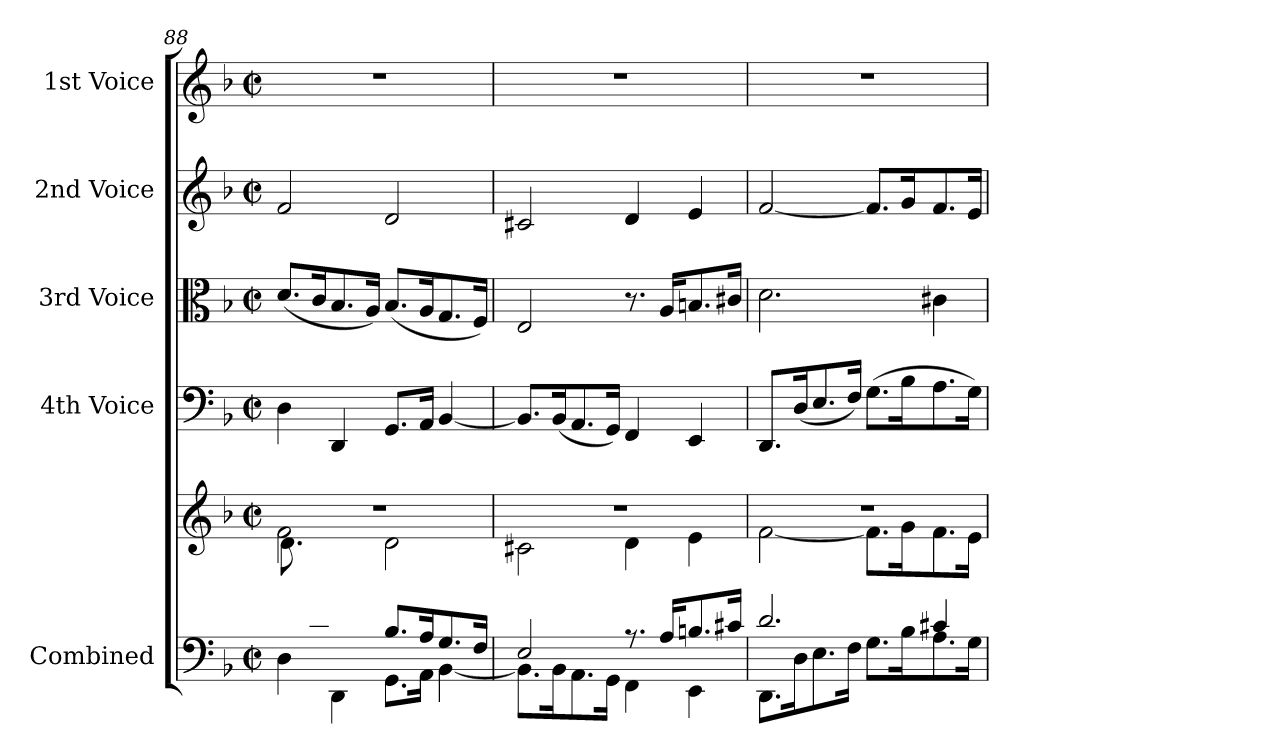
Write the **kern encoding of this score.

**kern	**kern	**kern	**kern	**kern	**kern
*part5	*part5	*part4	*part3	*part2	*part1
*staff6	*staff5	*staff4	*staff3	*staff2	*staff1
*I"Combined	*	*I"4th Voice	*I"3rd Voice	*I"2nd Voice	*I"1st Voice
*clefF4	*clefG2	*clefF4	*clefC3	*clefG2	*clefG2
*k[b-]	*k[b-]	*k[b-]	*k[b-]	*k[b-]	*k[b-]
*M2/2	*M2/2	*M2/2	*M2/2	*M2/2	*M2/2
*met(c|)	*met(c|)	*met(c|)	*met(c|)	*met(c|)	*met(c|)
=88	=88	=88	=88	=88	=88
*^	*^	*	*	*	*
*	*	*	*^	*	*	*	*
8.ryy	4D\	1r	2f\	(8.d\L	4D\	(8.d/L	2f/	1r
16c/K	.	.	.	2ryy	.	16c/K	.	.
8.B-/	4DD\	.	.	.	4DD/	8.B-/	.	.
16A/Jk)	.	.	.	.	.	16A/Jk)	.	.
8.B-/L	8.GG\L	.	2d\	.	8.GG/L	(8.B-/L	2d/	.
16A/K	16AA\Jk	.	.	4ryy	16AA/Jk	16A/K	.	.
8.G/	[4BB-\	.	.	.	[4BB-/	8.G/	.	.
16F/Jk	.	.	.	16ryy	.	16F/Jk)	.	.
*	*	*	*v	*v	*	*	*	*
!!LO:PB:g=z
=89	=89	=89	=89	=89	=89	=89	=89
2E/	8.BB-\L]	1r	2c#X\	8.BB-/L]	2E/	2c#X/	1r
.	16BB-\K	.	.	(16BB-/K	.	.	.
.	8.AA\	.	.	8.AA/	.	.	.
.	16GG\Jk	.	.	16GG/Jk)	.	.	.
8.r	4FF\	.	4d\	4FF/	8.r	4d/	.
16A/KL	.	.	.	.	16A/KL	.	.
8.Bn/	4EE\	.	4e\	4EE/	8.Bn/	4e/	.
16c#X/Jk	.	.	.	.	16c#X/Jk	.	.
=90	=90	=90	=90	=90	=90	=90	=90
2.d/	8.DD\L	1r	[2f\	8.DD/L	2.d\	[2f/	1r
.	16D\K	.	.	(16D/K	.	.	.
.	8.E\	.	.	8.E/	.	.	.
.	16F\Jk	.	.	16F/Jk)	.	.	.
.	8.G\L	.	8.f\L]	(8.G\L	.	8.f/L]	.
.	16B-\K	.	16g\K	16B-\K	.	16g/K	.
4c#X/	8.A\	.	8.f\	8.A\	4c#X\	8.f/	.
.	16G\Jk	.	16e\Jk	16G\Jk)	.	16e/Jk	.
*v	*v	*	*	*	*	*	*
*	*v	*v	*	*	*	*
=	=	=	=	=	=
*-	*-	*-	*-	*-	*-
